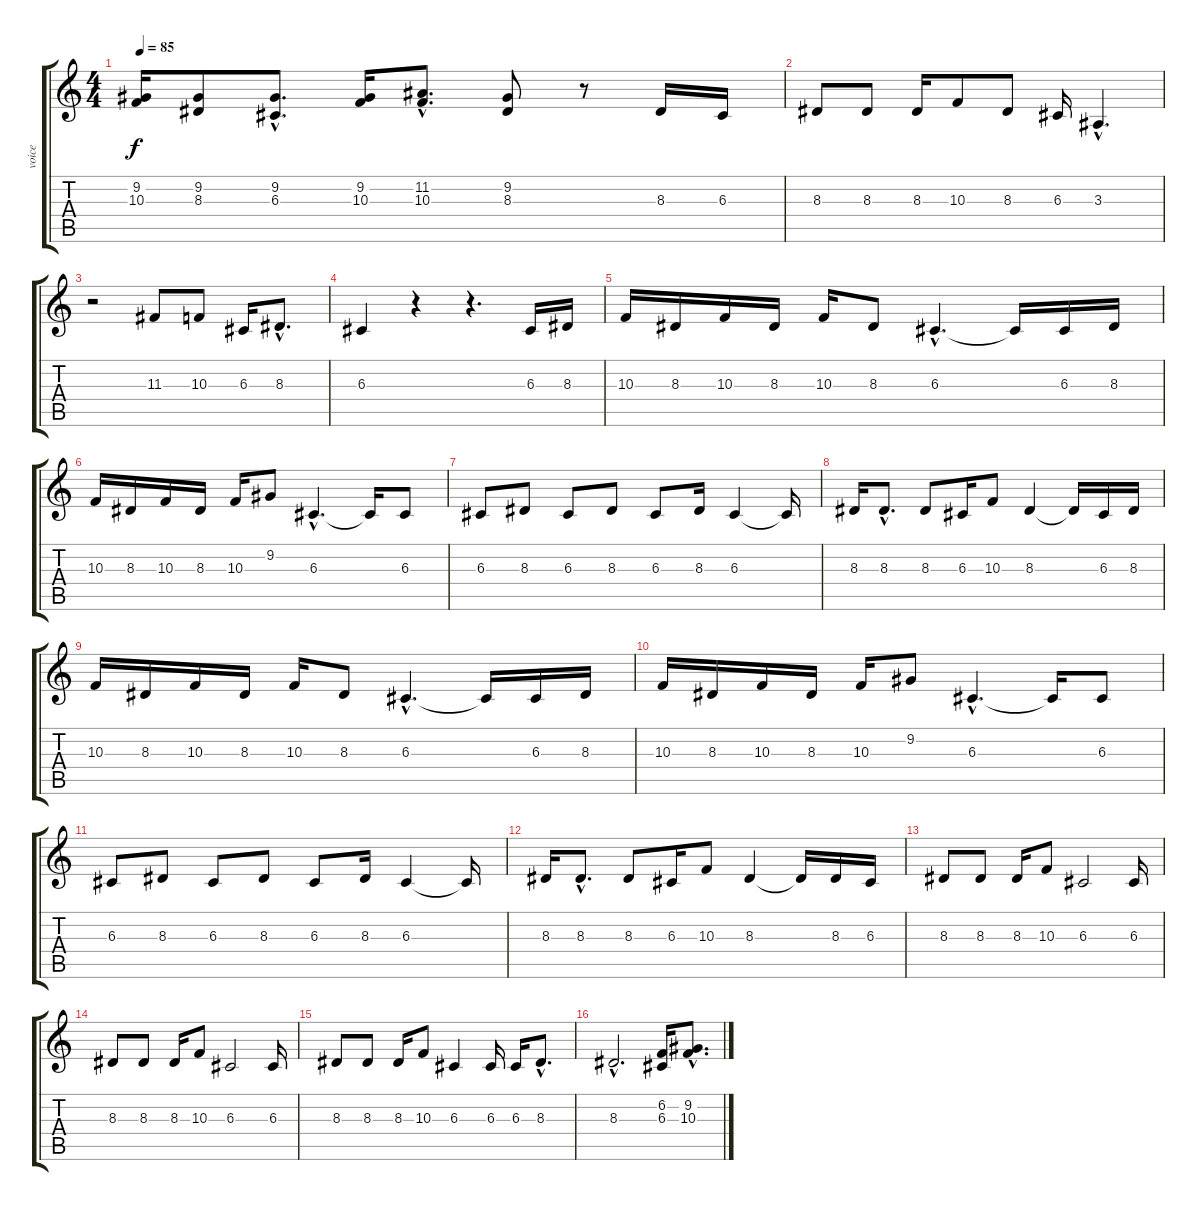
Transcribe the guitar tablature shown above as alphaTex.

\track ("voice" "voice") {instrument lead2sawtooth}
\staff {score tabs}
\tuning (E4 B3 G3 D3 A2 E2) {hide}
\ts (4 4)
\tempo 85
\clef g2
\ks c
(9.2 10.3).16{dy f} (9.2 8.3).8 (9.2{hac} 6.3{hac}).8{d} (9.2 10.3).16 (11.2{hac} 10.3{hac}).8{d} (9.2 8.3).8 r.8 8.3.16 6.3.16 |
8.3.8 8.3.8 8.3.16 10.3.8 8.3.8 6.3.16 3.3{hac}.4{d} |
r.2 11.3.8 10.3.8 6.3.16 8.3{hac}.8{d} |
6.3.4 r.4 r.4{d} 6.3.16 8.3.16 |
10.3.16 8.3.16 10.3.16 8.3.16 10.3.16 8.3.8 6.3{hac}.4{d} 6.3{t}.16 6.3.16 8.3.16 |
10.3.16 8.3.16 10.3.16 8.3.16 10.3.16 9.2.8 6.3{hac}.4{d} 6.3{t}.16 6.3.8 |
6.3.8 8.3.8 6.3.8 8.3.8 6.3.8 8.3.16 6.3.4 6.3{t}.16 |
8.3.16 8.3{hac}.8{d} 8.3.8 6.3.16 10.3.8 8.3.4 8.3{t}.16 6.3.16 8.3.16 |
10.3.16 8.3.16 10.3.16 8.3.16 10.3.16 8.3.8 6.3{hac}.4{d} 6.3{t}.16 6.3.16 8.3.16 |
10.3.16 8.3.16 10.3.16 8.3.16 10.3.16 9.2.8 6.3{hac}.4{d} 6.3{t}.16 6.3.8 |
6.3.8 8.3.8 6.3.8 8.3.8 6.3.8 8.3.16 6.3.4 6.3{t}.16 |
8.3.16 8.3{hac}.8{d} 8.3.8 6.3.16 10.3.8 8.3.4 8.3{t}.16 8.3.16 6.3.16 |
8.3.8 8.3.8 8.3.16 10.3.8 6.3.2 6.3.16 |
8.3.8 8.3.8 8.3.16 10.3.8 6.3.2 6.3.16 |
8.3.8 8.3.8 8.3.16 10.3.8 6.3.4 6.3.16 6.3.16 8.3{hac}.8{d} |
8.3{hac}.2{d} (6.2 6.3).16 (9.2{hac} 10.3{hac}).8{d}
